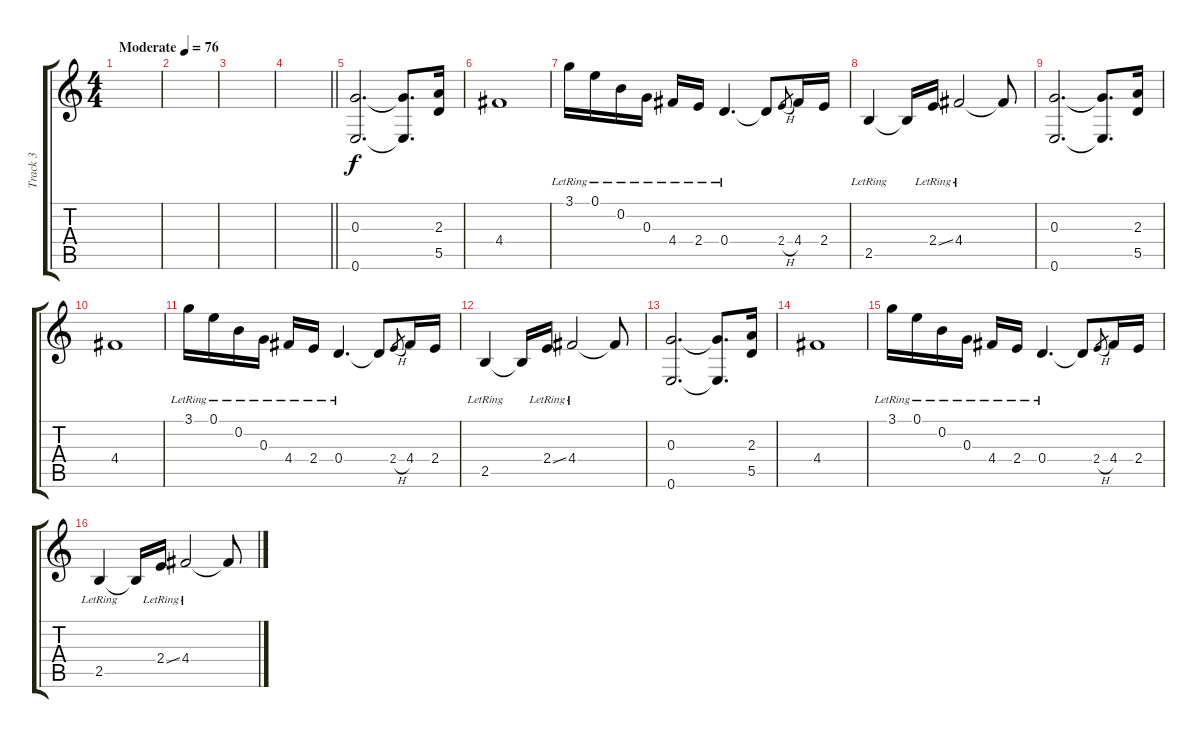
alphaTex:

\track ("Track 3" "Track 3") {instrument acousticguitarsteel}
\staff {score tabs}
\tuning (E4 B3 G3 D3 A2 E2) {hide}
\ts (4 4)
\tempo (76 "Moderate")
\clef g2
\ks c
|
|
|
\barLineRight lightlight
|
(0.3 0.6).2{d} (0.3{t} 0.6{t}).8{d} (2.3 5.5).16 |
4.4.1 |
3.1{lr}.16 0.1{lr}.16 0.2{lr}.16 0.3{lr}.16 4.4{lr}.16 2.4{lr}.16 0.4{lr}.4{d} 0.4{t}.8 2.4{h}.8{gr} 4.4.16 2.4.16 |
2.5{lr}.4 2.5{t}.16 2.4{ss lr}.16 4.4{lr}.2 4.4{t}.8 |
(0.3 0.6).2{d} (0.3{t} 0.6{t}).8{d} (2.3 5.5).16 |
4.4.1 |
3.1{lr}.16 0.1{lr}.16 0.2{lr}.16 0.3{lr}.16 4.4{lr}.16 2.4{lr}.16 0.4{lr}.4{d} 0.4{t}.8 2.4{h}.8{gr} 4.4.16 2.4.16 |
2.5{lr}.4 2.5{t}.16 2.4{ss lr}.16 4.4{lr}.2 4.4{t}.8 |
(0.3 0.6).2{d} (0.3{t} 0.6{t}).8{d} (2.3 5.5).16 |
4.4.1 |
3.1{lr}.16 0.1{lr}.16 0.2{lr}.16 0.3{lr}.16 4.4{lr}.16 2.4{lr}.16 0.4{lr}.4{d} 0.4{t}.8 2.4{h}.8{gr} 4.4.16 2.4.16 |
2.5{lr}.4 2.5{t}.16 2.4{ss lr}.16 4.4{lr}.2 4.4{t}.8
